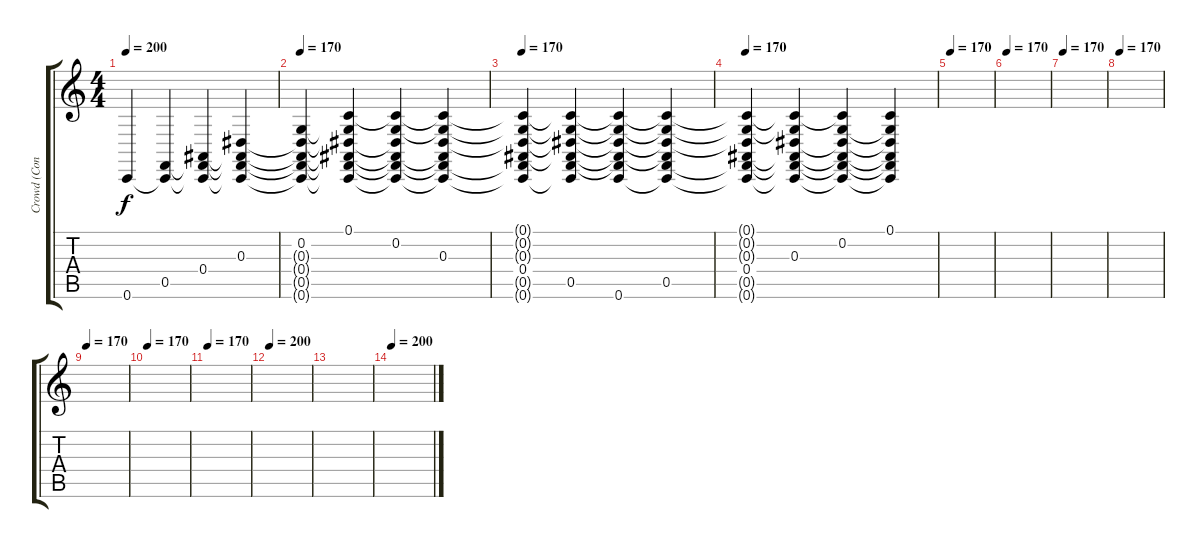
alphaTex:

\track ("Crowd (Concert)" "Crowd (Con") {instrument applause}
\staff {score tabs}
\tuning (C4 G3 Eb3 Bb2 F2 C2) {hide}
\ts (4 4)
\tempo 200
\tempo 170
\tempo 200
\clef g2
\ks c
0.6.4{dy f instrument applause} (0.5 0.6{t}).4 (0.4 0.5{t} 0.6{t}).4 (0.3 0.4{t} 0.5{t} 0.6{t}).4 |
\tempo 170
(0.2 0.3{t} 0.4{t} 0.5{t} 0.6{t}).4 (0.1 0.2{t} 0.3{t} 0.4{t} 0.5{t} 0.6{t}).4 (0.1{t} 0.2 0.3{t} 0.4{t} 0.5{t} 0.6{t}).4 (0.1{t} 0.2{t} 0.3 0.4{t} 0.5{t} 0.6{t}).4 |
\tempo 170
(0.1{t} 0.2{t} 0.3{t} 0.4 0.5{t} 0.6{t}).4 (0.1{t} 0.2{t} 0.3{t} 0.4{t} 0.5 0.6{t}).4 (0.1{t} 0.2{t} 0.3{t} 0.4{t} 0.5{t} 0.6).4 (0.1{t} 0.2{t} 0.3{t} 0.4{t} 0.5 0.6{t}).4 |
\tempo 170
(0.1{t} 0.2{t} 0.3{t} 0.4 0.5{t} 0.6{t}).4 (0.1{t} 0.2{t} 0.3 0.4{t} 0.5{t} 0.6{t}).4 (0.1{t} 0.2 0.3{t} 0.4{t} 0.5{t} 0.6{t}).4 (0.1 0.2{t} 0.3{t} 0.4{t} 0.5{t} 0.6{t}).4 |
\tempo 170
|
\tempo 170
|
\tempo 170
|
\tempo 170
|
\tempo 170
|
\tempo 170
|
\tempo 170
|
\tempo 200
|
|
\tempo 200
